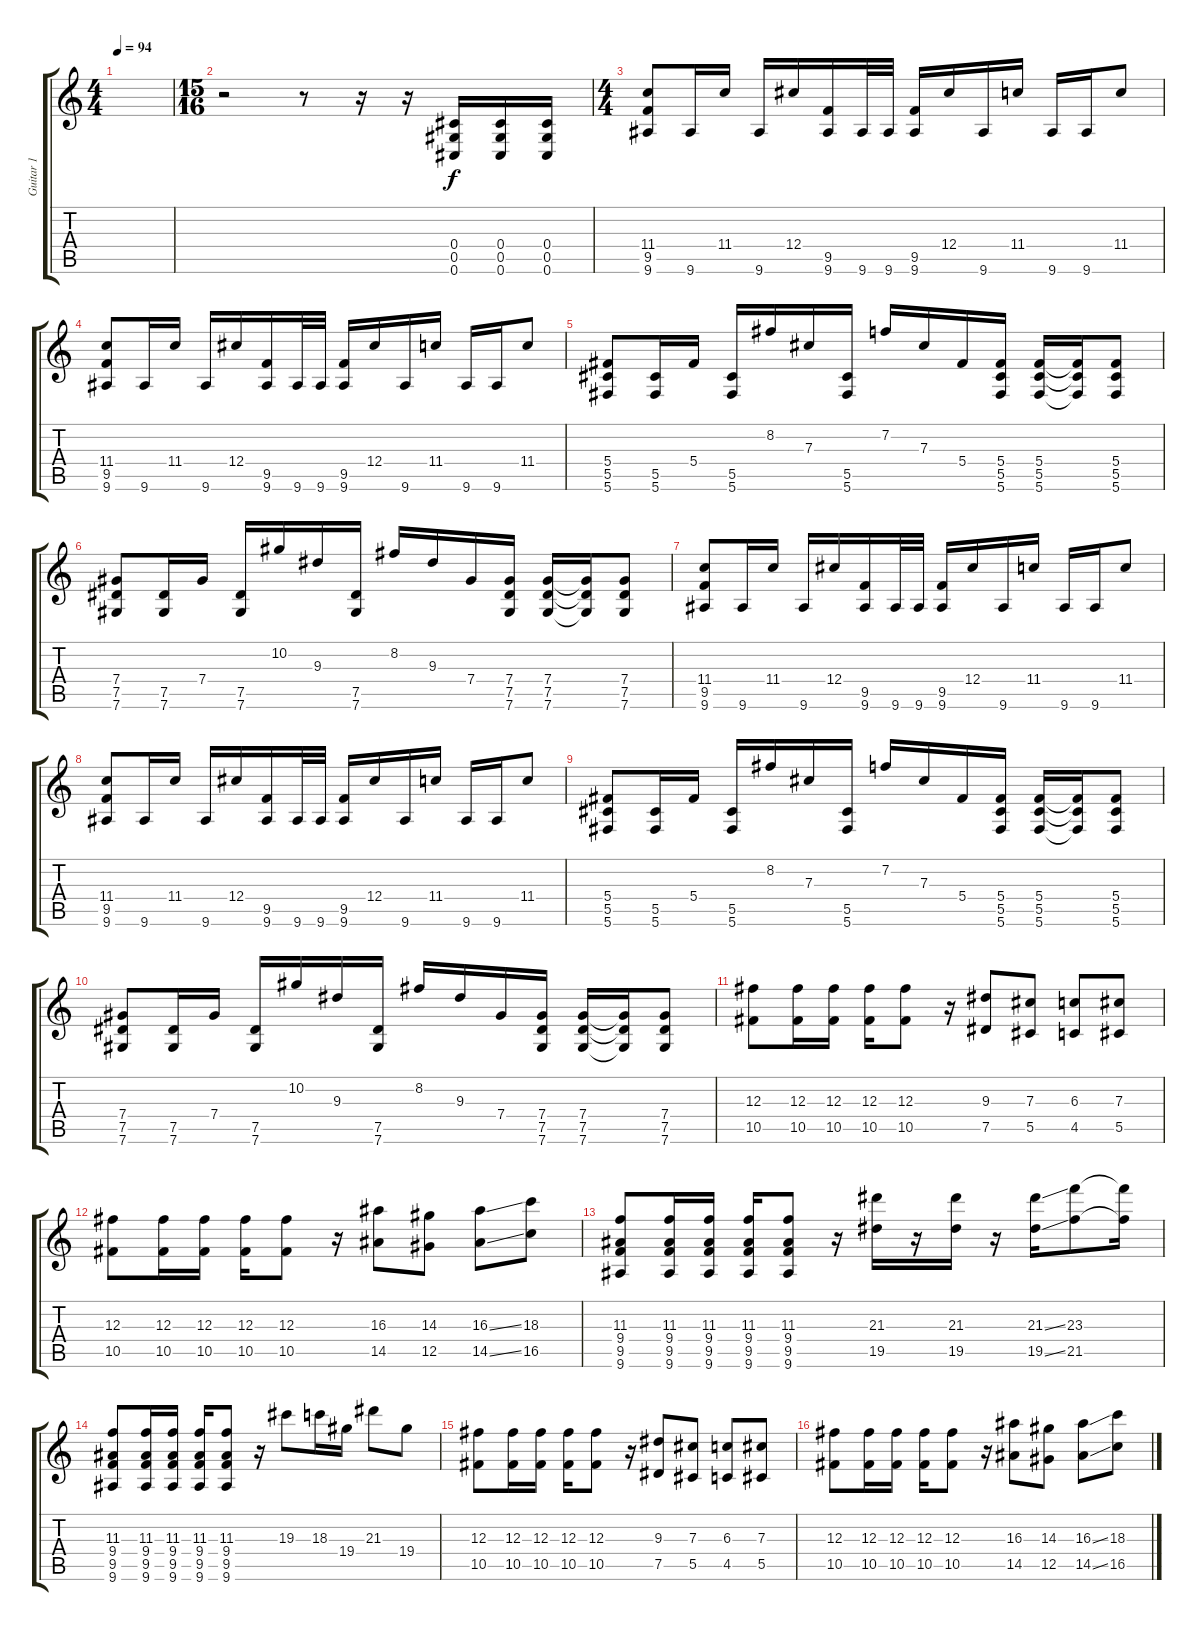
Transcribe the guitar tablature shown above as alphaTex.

\track ("Guitar 1" "Guitar 1") {instrument distortionguitar}
\staff {score tabs}
\tuning (Eb4 Bb3 Gb3 Db3 Ab2 Db2) {hide}
\ts (4 4)
\tempo 94
\clef g2
\ks c
|
\ts (15 16)
r.2 r.8 r.16 r.16 (0.4 0.5 0.6).16 (0.4 0.5 0.6).16 (0.4 0.5 0.6).16 |
\ts (4 4)
(11.4 9.5 9.6).8 9.6.16 11.4.16 9.6.16 12.4.16 (9.5 9.6).16 9.6.32 9.6.32 (9.5 9.6).16 12.4.16 9.6.16 11.4.16 9.6.16 9.6.16 11.4.8 |
(11.4 9.5 9.6).8 9.6.16 11.4.16 9.6.16 12.4.16 (9.5 9.6).16 9.6.32 9.6.32 (9.5 9.6).16 12.4.16 9.6.16 11.4.16 9.6.16 9.6.16 11.4.8 |
(5.4 5.5 5.6).8 (5.5 5.6).16 5.4.16 (5.5 5.6).16 8.2.16 7.3.16 (5.5 5.6).16 7.2.16 7.3.16 5.4.16 (5.4 5.5 5.6).16 (5.4 5.5 5.6).16 (5.4{t} 5.5{t} 5.6{t}).16 (5.4 5.5 5.6).8 |
(7.4 7.5 7.6).8 (7.5 7.6).16 7.4.16 (7.5 7.6).16 10.2.16 9.3.16 (7.5 7.6).16 8.2.16 9.3.16 7.4.16 (7.4 7.5 7.6).16 (7.4 7.5 7.6).16 (7.4{t} 7.5{t} 7.6{t}).16 (7.4 7.5 7.6).8 |
(11.4 9.5 9.6).8 9.6.16 11.4.16 9.6.16 12.4.16 (9.5 9.6).16 9.6.32 9.6.32 (9.5 9.6).16 12.4.16 9.6.16 11.4.16 9.6.16 9.6.16 11.4.8 |
(11.4 9.5 9.6).8 9.6.16 11.4.16 9.6.16 12.4.16 (9.5 9.6).16 9.6.32 9.6.32 (9.5 9.6).16 12.4.16 9.6.16 11.4.16 9.6.16 9.6.16 11.4.8 |
(5.4 5.5 5.6).8 (5.5 5.6).16 5.4.16 (5.5 5.6).16 8.2.16 7.3.16 (5.5 5.6).16 7.2.16 7.3.16 5.4.16 (5.4 5.5 5.6).16 (5.4 5.5 5.6).16 (5.4{t} 5.5{t} 5.6{t}).16 (5.4 5.5 5.6).8 |
(7.4 7.5 7.6).8 (7.5 7.6).16 7.4.16 (7.5 7.6).16 10.2.16 9.3.16 (7.5 7.6).16 8.2.16 9.3.16 7.4.16 (7.4 7.5 7.6).16 (7.4 7.5 7.6).16 (7.4{t} 7.5{t} 7.6{t}).16 (7.4 7.5 7.6).8 |
(12.3 10.5).8 (12.3 10.5).16 (12.3 10.5).16 (12.3 10.5).16 (12.3 10.5).8 r.16 (9.3 7.5).8 (7.3 5.5).8 (6.3 4.5).8 (7.3 5.5).8 |
(12.3 10.5).8 (12.3 10.5).16 (12.3 10.5).16 (12.3 10.5).16 (12.3 10.5).8 r.16 (16.3 14.5).8 (14.3 12.5).8 (16.3{ss} 14.5{ss}).8 (18.3 16.5).8 |
(11.3 9.4 9.5 9.6).8 (11.3 9.4 9.5 9.6).16 (11.3 9.4 9.5 9.6).16 (11.3 9.4 9.5 9.6).16 (11.3 9.4 9.5 9.6).8 r.16 (21.3 19.5).16 r.16 (21.3 19.5).16 r.16 (21.3{ss} 19.5{ss}).16 (23.3 21.5).8 (23.3{t} 21.5{t}).16 |
(11.3 9.4 9.5 9.6).8 (11.3 9.4 9.5 9.6).16 (11.3 9.4 9.5 9.6).16 (11.3 9.4 9.5 9.6).16 (11.3 9.4 9.5 9.6).8 r.16 19.3.8 18.3.16 19.4.16 21.3.8 19.4.8 |
(12.3 10.5).8 (12.3 10.5).16 (12.3 10.5).16 (12.3 10.5).16 (12.3 10.5).8 r.16 (9.3 7.5).8 (7.3 5.5).8 (6.3 4.5).8 (7.3 5.5).8 |
(12.3 10.5).8 (12.3 10.5).16 (12.3 10.5).16 (12.3 10.5).16 (12.3 10.5).8 r.16 (16.3 14.5).8 (14.3 12.5).8 (16.3{ss} 14.5{ss}).8 (18.3 16.5).8
